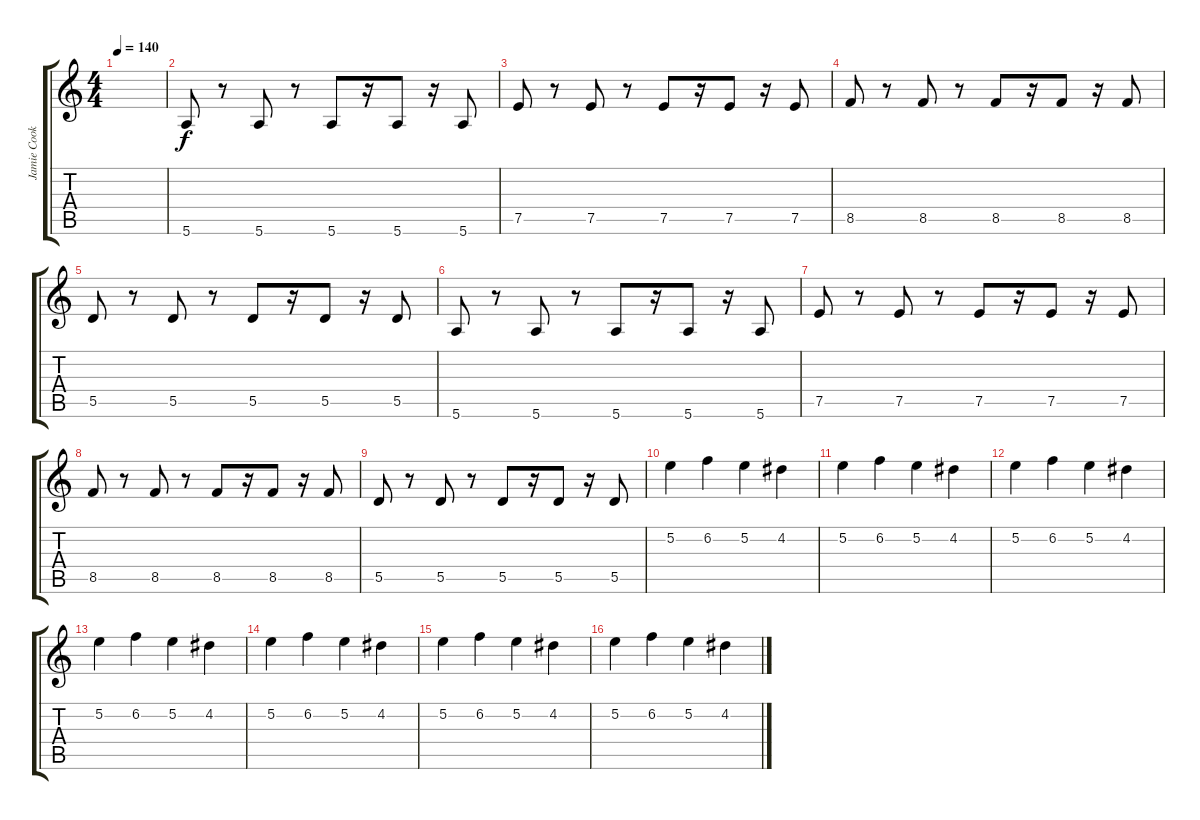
\track ("Jamie Cook" "Jamie Cook") {instrument overdrivenguitar}
\staff {score tabs}
\tuning (E4 B3 G3 D3 A2 E2) {hide}
\ts (4 4)
\tempo 140
\clef g2
\ks c
|
5.6.8 r.8 5.6.8 r.8 5.6.8 r.16 5.6.8 r.16 5.6.8 |
7.5.8 r.8 7.5.8 r.8 7.5.8 r.16 7.5.8 r.16 7.5.8 |
8.5.8 r.8 8.5.8 r.8 8.5.8 r.16 8.5.8 r.16 8.5.8 |
5.5.8 r.8 5.5.8 r.8 5.5.8 r.16 5.5.8 r.16 5.5.8 |
5.6.8 r.8 5.6.8 r.8 5.6.8 r.16 5.6.8 r.16 5.6.8 |
7.5.8 r.8 7.5.8 r.8 7.5.8 r.16 7.5.8 r.16 7.5.8 |
8.5.8 r.8 8.5.8 r.8 8.5.8 r.16 8.5.8 r.16 8.5.8 |
5.5.8 r.8 5.5.8 r.8 5.5.8 r.16 5.5.8 r.16 5.5.8 |
5.2.4 6.2.4 5.2.4 4.2.4 |
5.2.4 6.2.4 5.2.4 4.2.4 |
5.2.4 6.2.4 5.2.4 4.2.4 |
5.2.4 6.2.4 5.2.4 4.2.4 |
5.2.4 6.2.4 5.2.4 4.2.4 |
5.2.4 6.2.4 5.2.4 4.2.4 |
5.2.4 6.2.4 5.2.4 4.2.4
